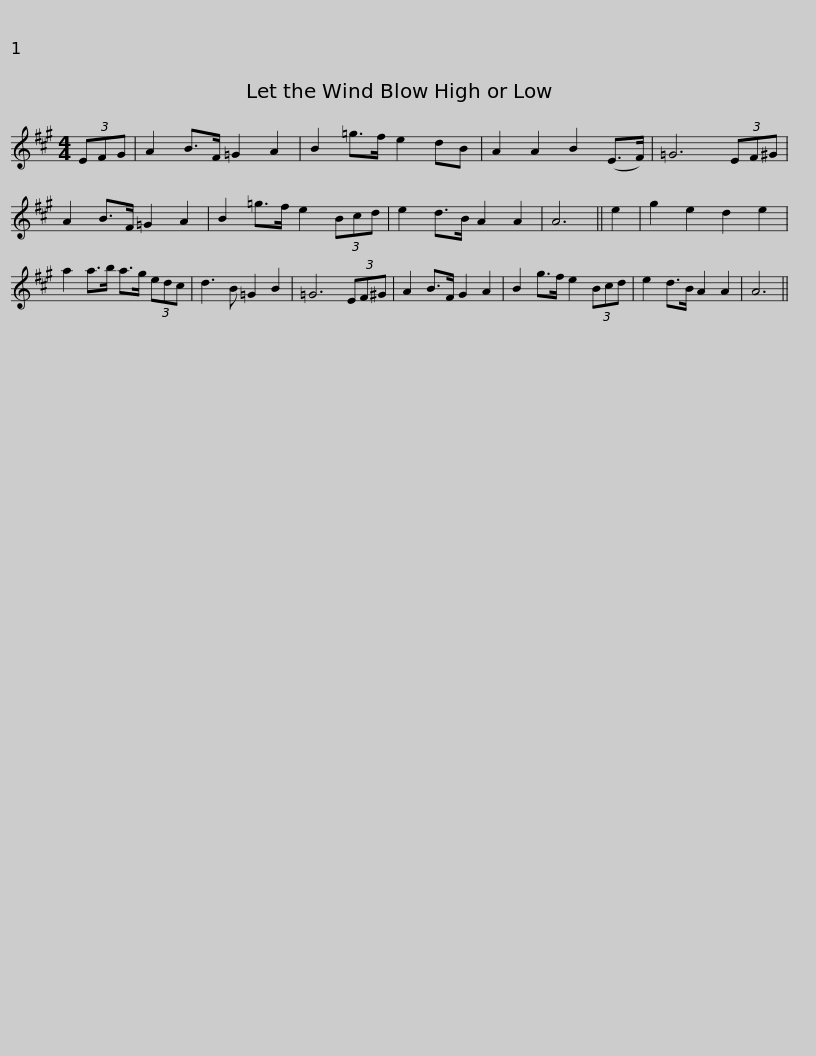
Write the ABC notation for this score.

X:1
L:1/8
M:4/4
I:linebreak $
K:A
V:1 treble
V:1
 (3EFG | A2 B>F =G2 A2 | B2 =g>f e2 dB | A2 A2 B2 (E>F) | =G6 (3EF^G | %5
 A2 B>F =G2 A2 | B2 =g>f e2 (3Bcd |$ e2 d>B A2 A2 | A6 || e2 | %10
 g2 e2 d2 e2 | a2 a>b a>g (3edc | d3 B =G2 B2 | =G6 (3EF^G | A2 B>F G2 A2 |$ %15
 B2 g>f e2 (3Bcd | e2 d>B A2 A2 | A6 || %18
